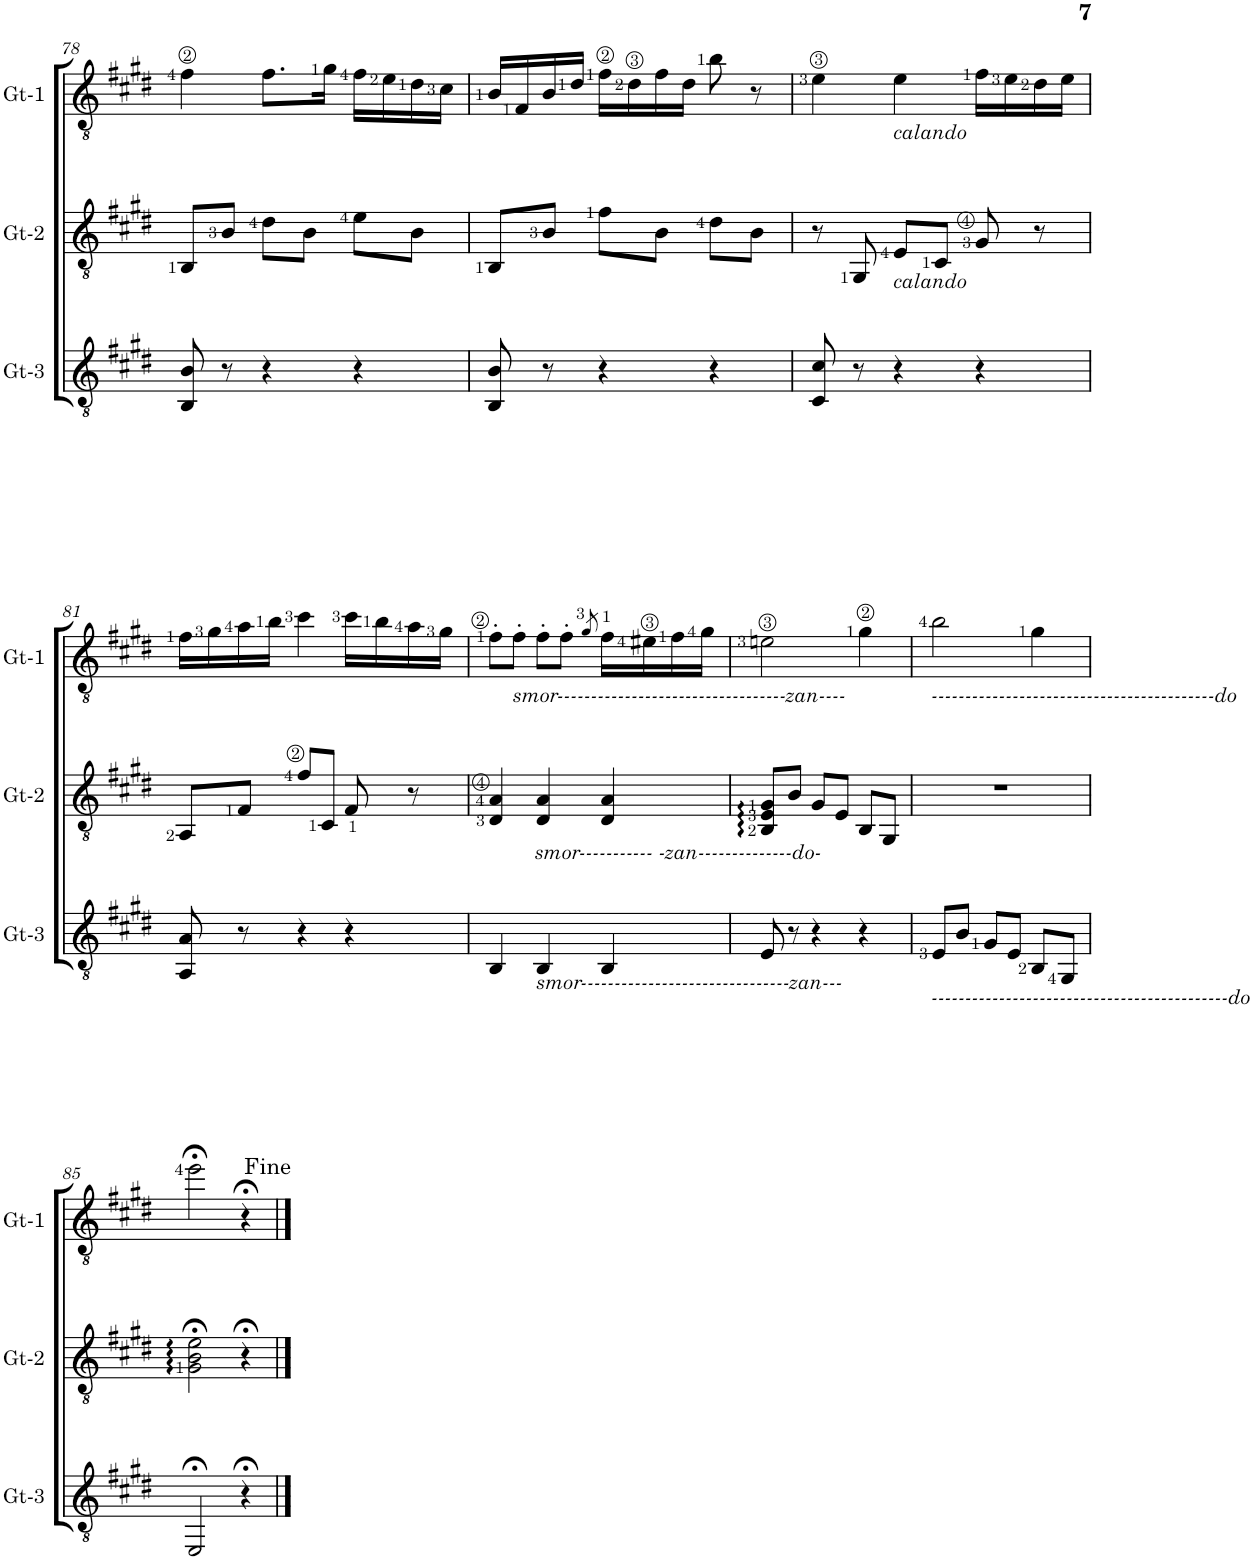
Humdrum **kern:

**kern	**kern	**kern
*part3	*part2	*part1
*staff3	*staff2	*staff1
*I"Gt-3	*I"Gt-2	*I"Gt-1
*I'Gt-3	*I'Gt-2	*I'Gt-1
!!LO:PB:g=z
*clefGv2	*clefGv2	*clefGv2
*k[f#c#g#d#]	*k[f#c#g#d#]	*k[f#c#g#d#]
*M3/4	*M3/4	*M3/4
=78	=78	=78
8BB/ 8B/	8BB/L	4f#\
8r	8B/J	.
4r	8d#\L	8.f#\L
.	8B\J	.
.	.	16g#\Jk
4r	8e\L	16f#\LL
.	.	16e\
.	8B\J	16d#\
.	.	16c#\JJ
=79	=79	=79
8BB/ 8B/	8BB/L	16B/LL
.	.	16F#/
8r	8B/J	16B/
.	.	16d#/JJ
4r	8f#\L	16f#\LL
.	.	16d#\
.	8B\J	16f#\
.	.	16d#\JJ
4r	8d#\L	8b\
.	8B\J	8r
=80	=80	=80
8C#/ 8c#/	8r	4e\
8r	8GG#/	.
!	!	!LO:TX:b:i:t=calando
!	!LO:TX:b:i:t=calando	!
4r	8E/L	4e\
.	8C#/J	.
4r	8G#/	16f#\LL
.	.	16e\
.	8r	16d#\
.	.	16e\JJ
!!LO:LB:g=z
=81	=81	=81
8AA/ 8A/	8AA/L	16f#\LL
.	.	16g#\
8r	8F#/J	16a\
.	.	16b\JJ
4r	8f#/L	4cc#\
.	8C#/J	.
4r	8F#/	16cc#\LL
.	.	16b\
.	8r	16a\
.	.	16g#\JJ
=82	=82	=82
4BB/	4D#/ 4A/	8f#'\L
!	!	!LO:TX:b:i:t=smor----------------------------------zan----
.	.	8f#'\J
!	!LO:TX:b:i:t=smor----------- -zan--------------do-	!
!LO:TX:b:i:t=smor-------------------------------zan---	!	!
4BB/	4D#/ 4A/	8f#'\L
.	.	8f#'\J
.	.	8qg#/
4BB/	4D#/ 4A/	16f#\LL
.	.	16e#X\
.	.	16f#\
.	.	16g#\JJ
=83	=83	=83
8E/	8BB/ 8E/ 8G#/L	2en\
8r	8B/J	.
4r	8G#/L	.
.	8E/J	.
4r	8BB/L	4g#\
.	8GG#/J	.
=84	=84	=84
!	!	!LO:TX:b:i:t=------------------------------------------do
!LO:TX:b:i:t=--------------------------------------------do	!	!
8E/L	2.r	2b\
8B/J	.	.
8G#/L	.	.
8E/J	.	.
8BB/L	.	4g#\
8GG#/J	.	.
!!LO:LB:g=z
=85	=85	=85
2EE;</	2G#\;< 2B\;< 2e\;<	2ee;<\
4r;<	4r;<	4r;<
==	==	==
*-	*-	*-
